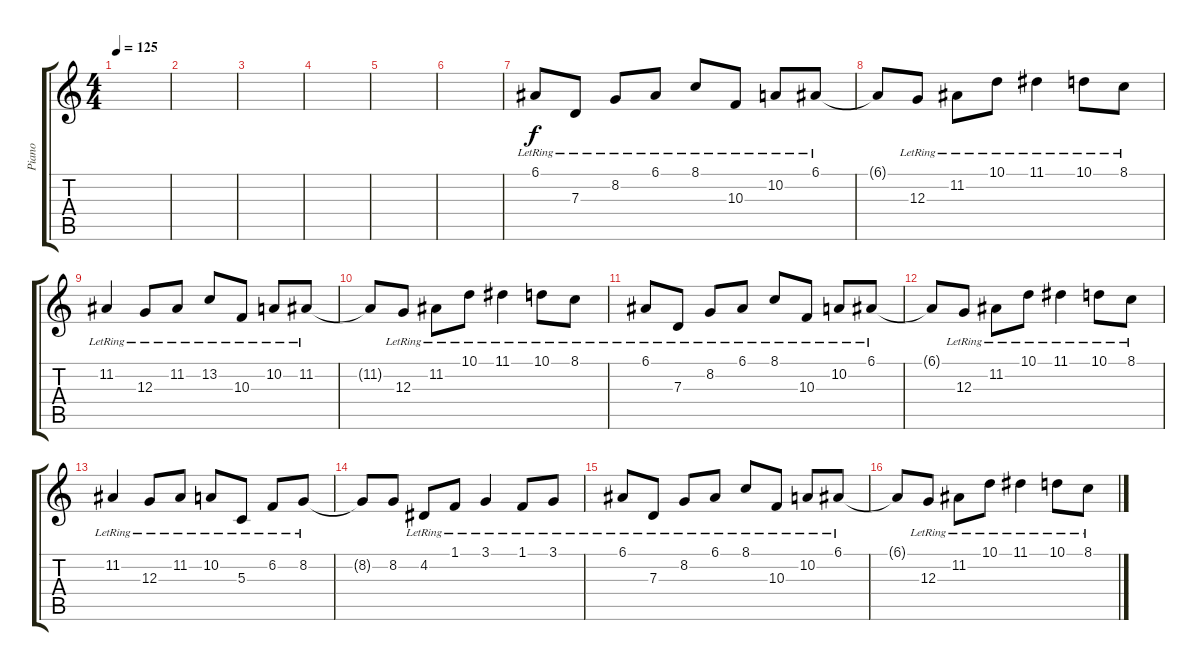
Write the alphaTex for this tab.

\track ("Piano" "Piano") {instrument acousticgrandpiano}
\staff {score tabs}
\tuning (E4 B3 G3 D3 A2 E2) {hide}
\ts (4 4)
\tempo 125
\clef g2
\ks c
|
|
|
|
|
|
6.1{lr}.8 7.3{lr}.8 8.2{lr}.8 6.1{lr}.8 8.1{lr}.8 10.3{lr}.8 10.2{lr}.8 6.1{lr}.8 |
6.1{t}.8 12.3{lr}.8 11.2{lr}.8 10.1{lr}.8 11.1{lr}.4 10.1{lr}.8 8.1{lr}.8 |
11.2{lr}.4 12.3{lr}.8 11.2{lr}.8 13.2{lr}.8 10.3{lr}.8 10.2{lr}.8 11.2{lr}.8 |
11.2{t}.8 12.3{lr}.8 11.2{lr}.8 10.1{lr}.8 11.1{lr}.4 10.1{lr}.8 8.1{lr}.8 |
6.1{lr}.8 7.3{lr}.8 8.2{lr}.8 6.1{lr}.8 8.1{lr}.8 10.3{lr}.8 10.2{lr}.8 6.1{lr}.8 |
6.1{t}.8 12.3{lr}.8 11.2{lr}.8 10.1{lr}.8 11.1{lr}.4 10.1{lr}.8 8.1{lr}.8 |
11.2{lr}.4 12.3{lr}.8 11.2{lr}.8 10.2{lr}.8 5.3{lr}.8 6.2{lr}.8 8.2{lr}.8 |
8.2{t}.8 8.2.8 4.2{lr}.8 1.1{lr}.8 3.1{lr}.4 1.1{lr}.8 3.1{lr}.8 |
6.1{lr}.8 7.3{lr}.8 8.2{lr}.8 6.1{lr}.8 8.1{lr}.8 10.3{lr}.8 10.2{lr}.8 6.1{lr}.8 |
6.1{t}.8 12.3{lr}.8 11.2{lr}.8 10.1{lr}.8 11.1{lr}.4 10.1{lr}.8 8.1{lr}.8
